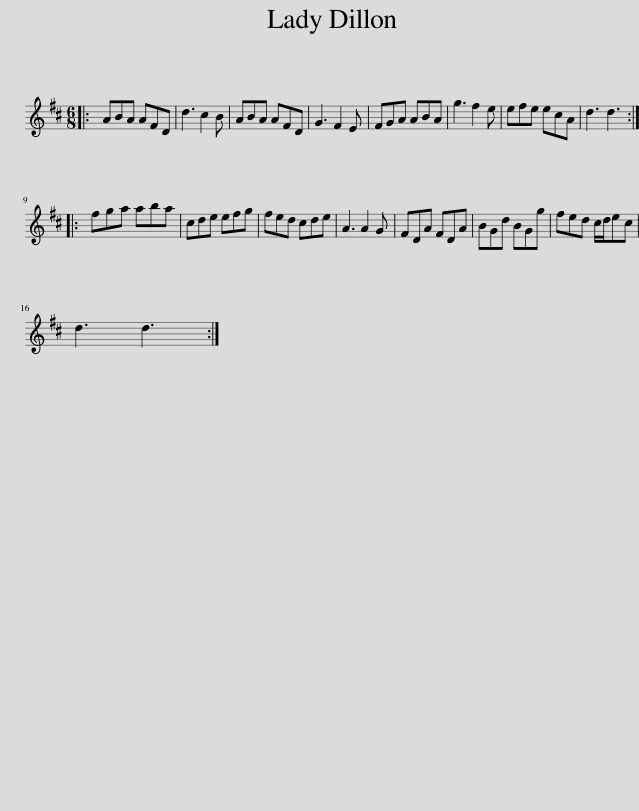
X:1
L:1/8
M:6/8
I:linebreak $
K:D
V:1 treble
V:1
|: ABA AFD | d3 c2 B | ABA AFD | G3 F2 E | FGA ABA | %5
 g3 f2 e | efe ecA | d3 d3 ::$ fga aba | cde efg | %10
 fed cde | A3 A2 G | FDA FDA | BGd BGg | fed c/d/ec |$ %15
 d3 d3 :| %16
